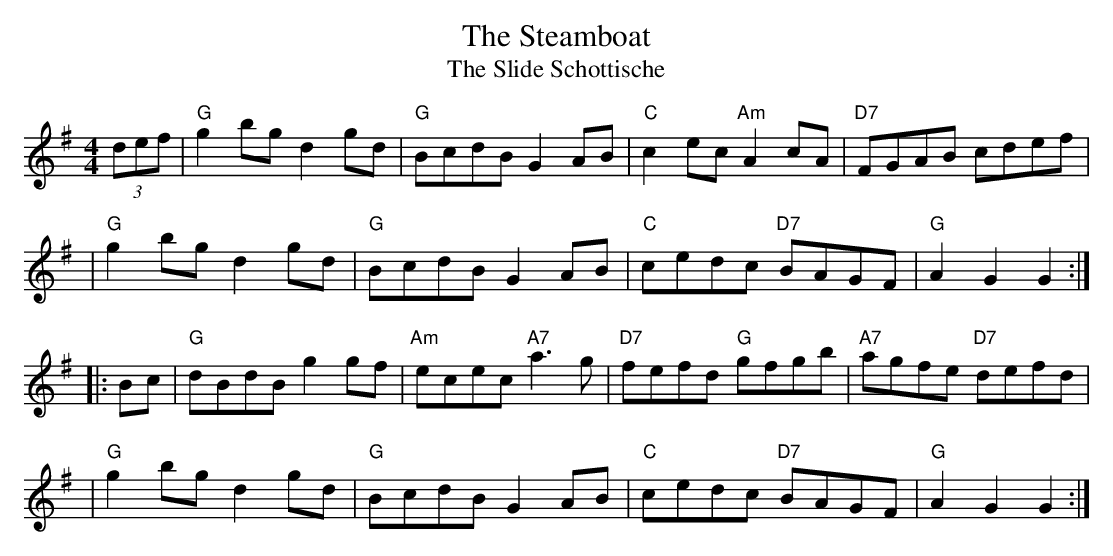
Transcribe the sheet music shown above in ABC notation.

X:1
T: The Steamboat
T: The Slide Schottische
M: 4/4
L: 1/8
K: G
(3def \
| "G"g2bg d2gd | "G"BcdB G2AB | "C"c2ec "Am"A2cA | "D7"FGAB cdef |
| "G"g2bg d2gd | "G"BcdB G2AB | "C"cedc "D7"BAGF | "G"A2G2  G2 :|
|: Bc \
| "G"dBdB g2gf | "Am"ecec "A7"a3g | "D7"fefd "G"gfgb | "A7"agfe "D7"defd |
| "G"g2bg d2gd | "G"BcdB     G2AB | "C"cedc "D7"BAGF | "G"A2G2      G2 :|
